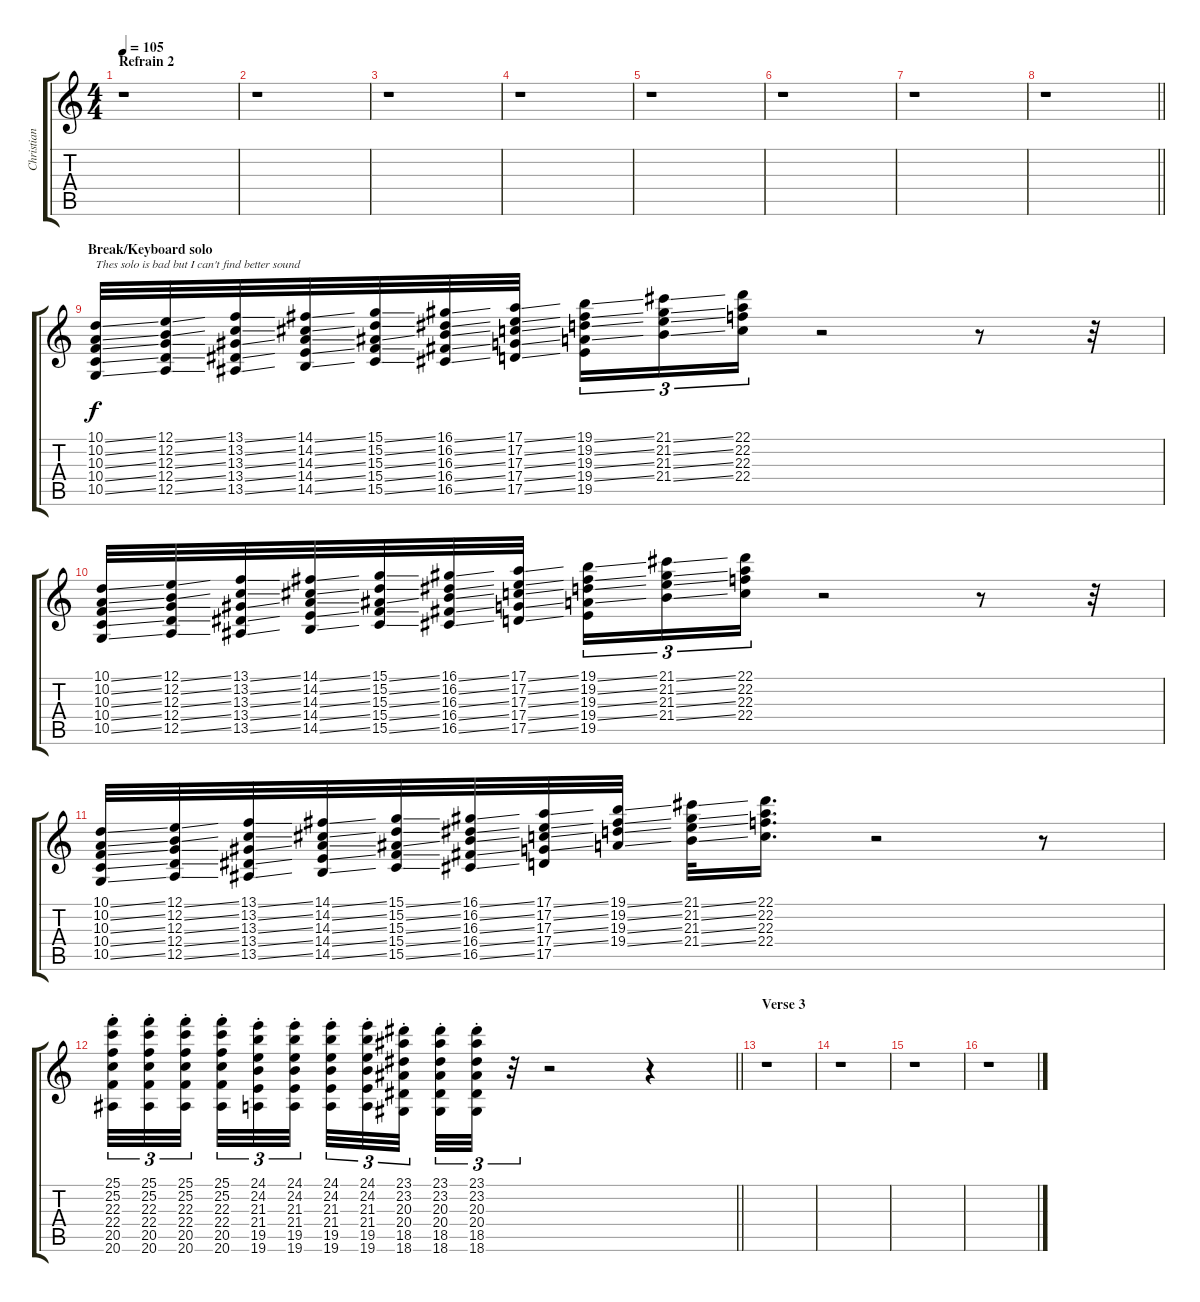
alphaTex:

\track ("Christian Lorenz" "Christian ") {instrument acousticgrandpiano}
\staff {score tabs}
\tuning (E4 B3 G3 D3 A2 D2) {hide}
\ts (4 4)
\section ("" "Refrain 2")
\tempo 105
\clef g2
\ks c
r.1{dy f} |
r.1 |
r.1 |
r.1 |
r.1 |
r.1 |
r.1 |
\barLineRight lightlight
r.1 |
\section ("" "Break/Keyboard solo")
(10.1{ss} 10.2{ss} 10.3{ss} 10.4{ss} 10.5{ss}).32{txt "Thes solo is bad but I can't find better sound" volume 10 balance 12 instrument acousticgrandpiano} (12.1{ss} 12.2{ss} 12.3{ss} 12.4{ss} 12.5{ss}).32 (13.1{ss} 13.2{ss} 13.3{ss} 13.4{ss} 13.5{ss}).32 (14.1{ss} 14.2{ss} 14.3{ss} 14.4{ss} 14.5{ss}).32 (15.1{ss} 15.2{ss} 15.3{ss} 15.4{ss} 15.5{ss}).32 (16.1{ss} 16.2{ss} 16.3{ss} 16.4{ss} 16.5{ss}).32 (17.1{ss} 17.2{ss} 17.3{ss} 17.4{ss} 17.5{ss}).32{beam splitsecondary} (19.1{ss} 19.2{ss} 19.3{ss} 19.4{ss} 19.5).16{tu (3 2)} (21.1{ss} 21.2{ss} 21.3{ss} 21.4{ss}).16{tu (3 2)} (22.1 22.2 22.3 22.4).16{tu (3 2)} r.2 r.8 r.32 |
(10.1{ss} 10.2{ss} 10.3{ss} 10.4{ss} 10.5{ss}).32 (12.1{ss} 12.2{ss} 12.3{ss} 12.4{ss} 12.5{ss}).32 (13.1{ss} 13.2{ss} 13.3{ss} 13.4{ss} 13.5{ss}).32 (14.1{ss} 14.2{ss} 14.3{ss} 14.4{ss} 14.5{ss}).32 (15.1{ss} 15.2{ss} 15.3{ss} 15.4{ss} 15.5{ss}).32 (16.1{ss} 16.2{ss} 16.3{ss} 16.4{ss} 16.5{ss}).32 (17.1{ss} 17.2{ss} 17.3{ss} 17.4{ss} 17.5{ss}).32{beam splitsecondary} (19.1{ss} 19.2{ss} 19.3{ss} 19.4{ss} 19.5).16{tu (3 2)} (21.1{ss} 21.2{ss} 21.3{ss} 21.4{ss}).16{tu (3 2)} (22.1 22.2 22.3 22.4).16{tu (3 2)} r.2 r.8 r.32 |
(10.1{ss} 10.2{ss} 10.3{ss} 10.4{ss} 10.5{ss}).32 (12.1{ss} 12.2{ss} 12.3{ss} 12.4{ss} 12.5{ss}).32 (13.1{ss} 13.2{ss} 13.3{ss} 13.4{ss} 13.5{ss}).32 (14.1{ss} 14.2{ss} 14.3{ss} 14.4{ss} 14.5{ss}).32 (15.1{ss} 15.2{ss} 15.3{ss} 15.4{ss} 15.5{ss}).32 (16.1{ss} 16.2{ss} 16.3{ss} 16.4{ss} 16.5{ss}).32 (17.1{ss} 17.2{ss} 17.3{ss} 17.4{ss} 17.5).32 (19.1{ss} 19.2{ss} 19.3{ss} 19.4{ss}).32 (21.1{ss} 21.2{ss} 21.3{ss} 21.4{ss}).32 (22.1 22.2 22.3 22.4).16{d} r.2 r.8 |
\barLineRight lightlight
(25.1 25.2 22.3{st} 22.4{st} 20.5{st} 20.6{st}).32{tu (3 2) volume 12 balance 8 instrument guitarfretnoise} (25.1 25.2 22.3{st} 22.4{st} 20.5{st} 20.6{st}).32{tu (3 2)} (25.1{st} 25.2{st} 22.3{st} 22.4{st} 20.5{st} 20.6{st}).32{tu (3 2) beam splitsecondary} (25.1{st} 25.2{st} 22.3{st} 22.4{st} 20.5{st} 20.6{st}).32{tu (3 2)} (24.1 24.2{st} 21.3{st} 21.4{st} 19.5{st} 19.6{st}).32{tu (3 2)} (24.1 24.2{st} 21.3{st} 21.4{st} 19.5{st} 19.6{st}).32{tu (3 2) beam splitsecondary} (24.1{st} 24.2{st} 21.3{st} 21.4{st} 19.5{st} 19.6{st}).32{tu (3 2)} (24.1{st} 24.2{st} 21.3{st} 21.4{st} 19.5{st} 19.6{st}).32{tu (3 2)} (23.1{st} 23.2{st} 20.3{st} 20.4{st} 18.5{st} 18.6{st}).32{tu (3 2) beam splitsecondary} (23.1{st} 23.2{st} 20.3{st} 20.4{st} 18.5{st} 18.6{st}).32{tu (3 2)} (23.1{st} 23.2{st} 20.3{st} 20.4{st} 18.5{st} 18.6{st}).32{tu (3 2)} r.32{tu (3 2)} r.2 r.4 |
\section ("" "Verse 3")
r.1{volume 10 balance 12 instrument acousticgrandpiano} |
r.1 |
r.1 |
r.1
